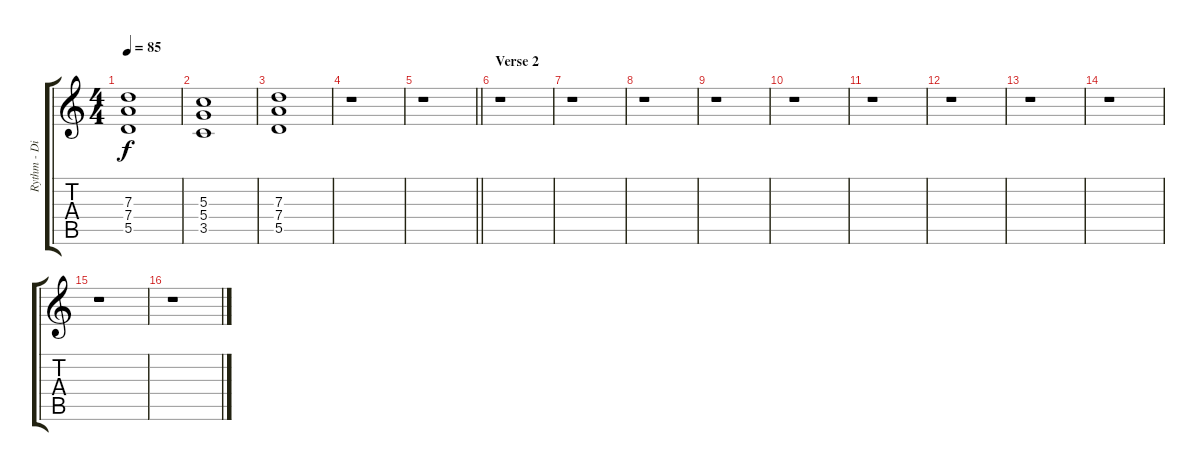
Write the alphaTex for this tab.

\track ("Rythm - Distortion" "Rythm - Di") {instrument overdrivenguitar}
\staff {score tabs}
\tuning (E4 B3 G3 D3 A2 E2) {hide}
\ts (4 4)
\tempo 85
\clef g2
\ks c
(7.3 7.4 5.5).1{dy f} |
(5.3 5.4 3.5).1 |
(7.3 7.4 5.5).1 |
r.1 |
\barLineRight lightlight
r.1 |
\section ("" "Verse 2")
r.1 |
r.1 |
r.1 |
r.1 |
r.1 |
r.1 |
r.1 |
r.1 |
r.1 |
r.1 |
r.1
